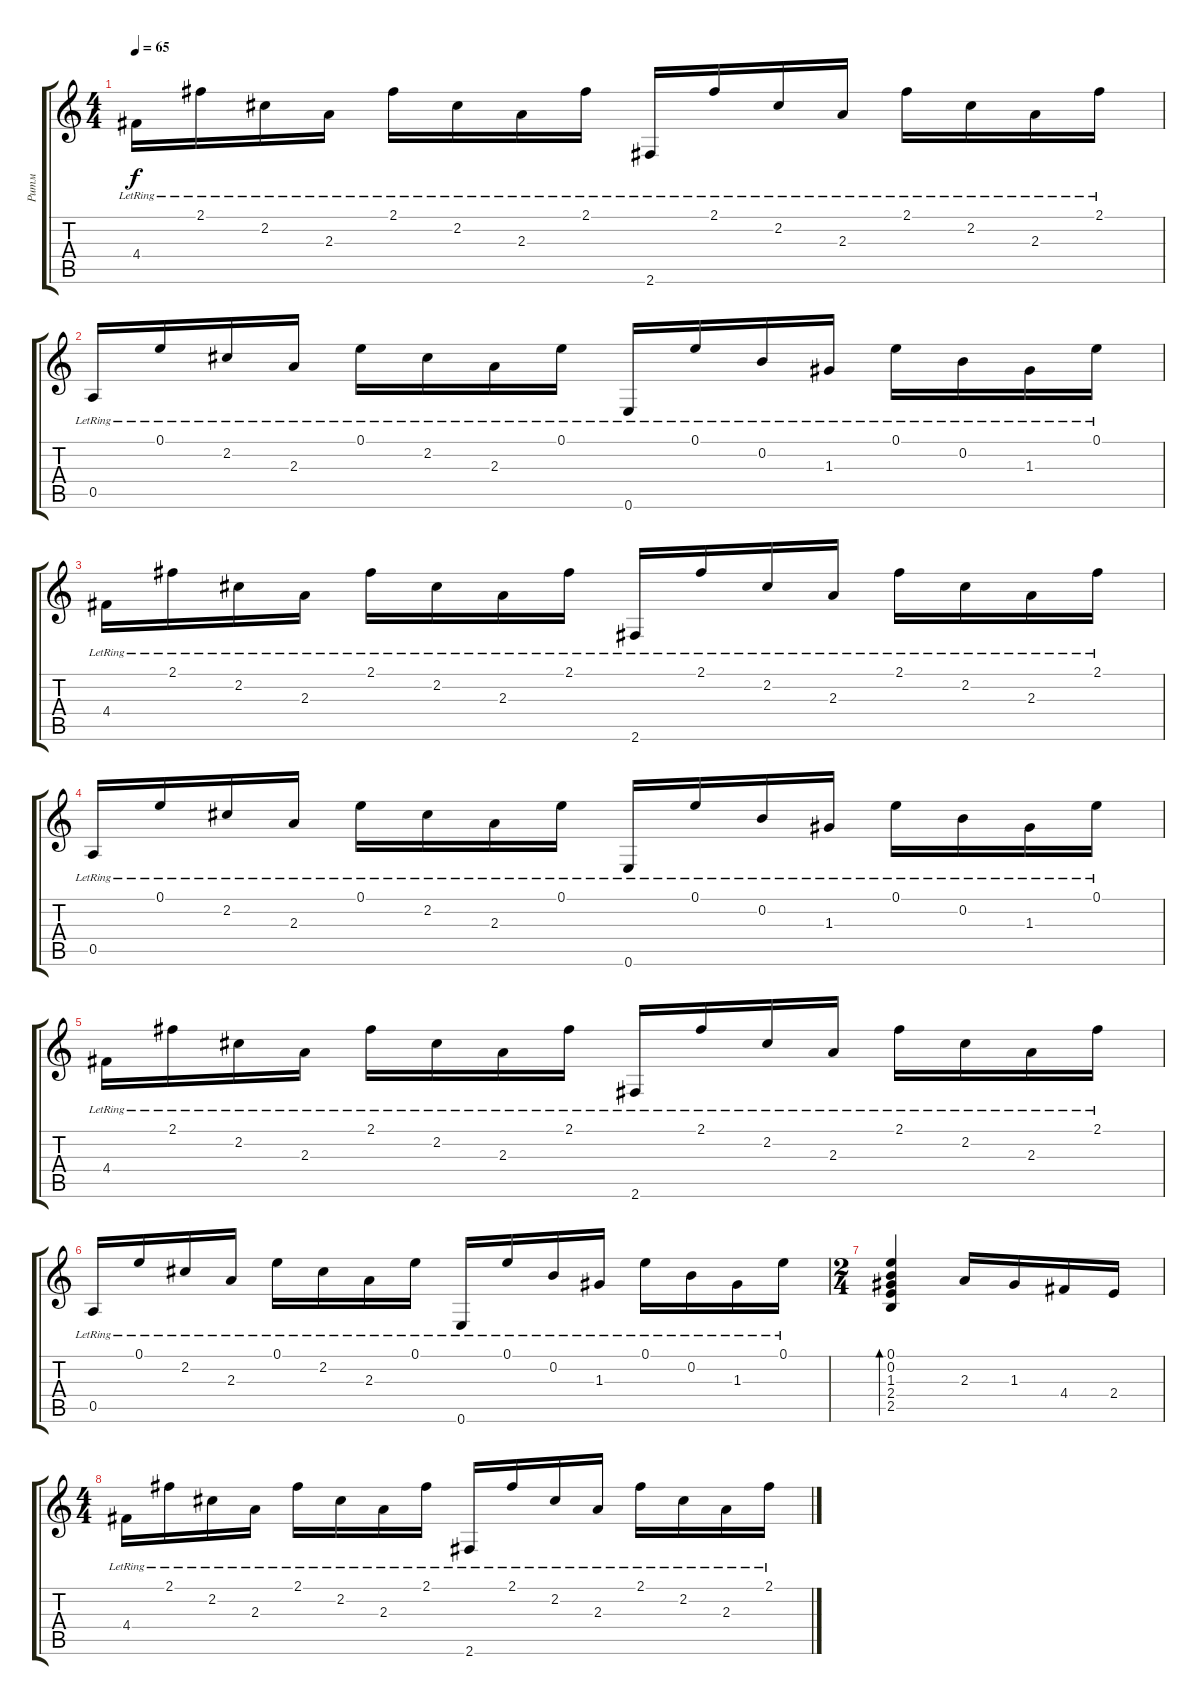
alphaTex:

\track ("Ритм" "Ритм") {instrument electricguitarclean}
\staff {score tabs}
\tuning (E4 B3 G3 D3 A2 E2) {hide}
\ts (4 4)
\tempo 65
\clef g2
\ks c
4.4{lr}.16{dy f} 2.1{lr}.16 2.2{lr}.16 2.3{lr}.16 2.1{lr}.16 2.2{lr}.16 2.3{lr}.16 2.1{lr}.16 2.6{lr}.16 2.1{lr}.16 2.2{lr}.16 2.3{lr}.16 2.1{lr}.16 2.2{lr}.16 2.3{lr}.16 2.1{lr}.16 |
0.5{lr}.16 0.1{lr}.16 2.2{lr}.16 2.3{lr}.16 0.1{lr}.16 2.2{lr}.16 2.3{lr}.16 0.1{lr}.16 0.6{lr}.16 0.1{lr}.16 0.2{lr}.16 1.3{lr}.16 0.1{lr}.16 0.2{lr}.16 1.3{lr}.16 0.1{lr}.16 |
4.4{lr}.16 2.1{lr}.16 2.2{lr}.16 2.3{lr}.16 2.1{lr}.16 2.2{lr}.16 2.3{lr}.16 2.1{lr}.16 2.6{lr}.16 2.1{lr}.16 2.2{lr}.16 2.3{lr}.16 2.1{lr}.16 2.2{lr}.16 2.3{lr}.16 2.1{lr}.16 |
0.5{lr}.16 0.1{lr}.16 2.2{lr}.16 2.3{lr}.16 0.1{lr}.16 2.2{lr}.16 2.3{lr}.16 0.1{lr}.16 0.6{lr}.16 0.1{lr}.16 0.2{lr}.16 1.3{lr}.16 0.1{lr}.16 0.2{lr}.16 1.3{lr}.16 0.1{lr}.16 |
4.4{lr}.16 2.1{lr}.16 2.2{lr}.16 2.3{lr}.16 2.1{lr}.16 2.2{lr}.16 2.3{lr}.16 2.1{lr}.16 2.6{lr}.16 2.1{lr}.16 2.2{lr}.16 2.3{lr}.16 2.1{lr}.16 2.2{lr}.16 2.3{lr}.16 2.1{lr}.16 |
0.5{lr}.16 0.1{lr}.16 2.2{lr}.16 2.3{lr}.16 0.1{lr}.16 2.2{lr}.16 2.3{lr}.16 0.1{lr}.16 0.6{lr}.16 0.1{lr}.16 0.2{lr}.16 1.3{lr}.16 0.1{lr}.16 0.2{lr}.16 1.3{lr}.16 0.1{lr}.16 |
\ts (2 4)
(0.1 0.2 1.3 2.4 2.5).4{bd 120} 2.3.16 1.3.16 4.4.16 2.4.16 |
\ts (4 4)
4.4{lr}.16 2.1{lr}.16 2.2{lr}.16 2.3{lr}.16 2.1{lr}.16 2.2{lr}.16 2.3{lr}.16 2.1{lr}.16 2.6{lr}.16 2.1{lr}.16 2.2{lr}.16 2.3{lr}.16 2.1{lr}.16 2.2{lr}.16 2.3{lr}.16 2.1{lr}.16
